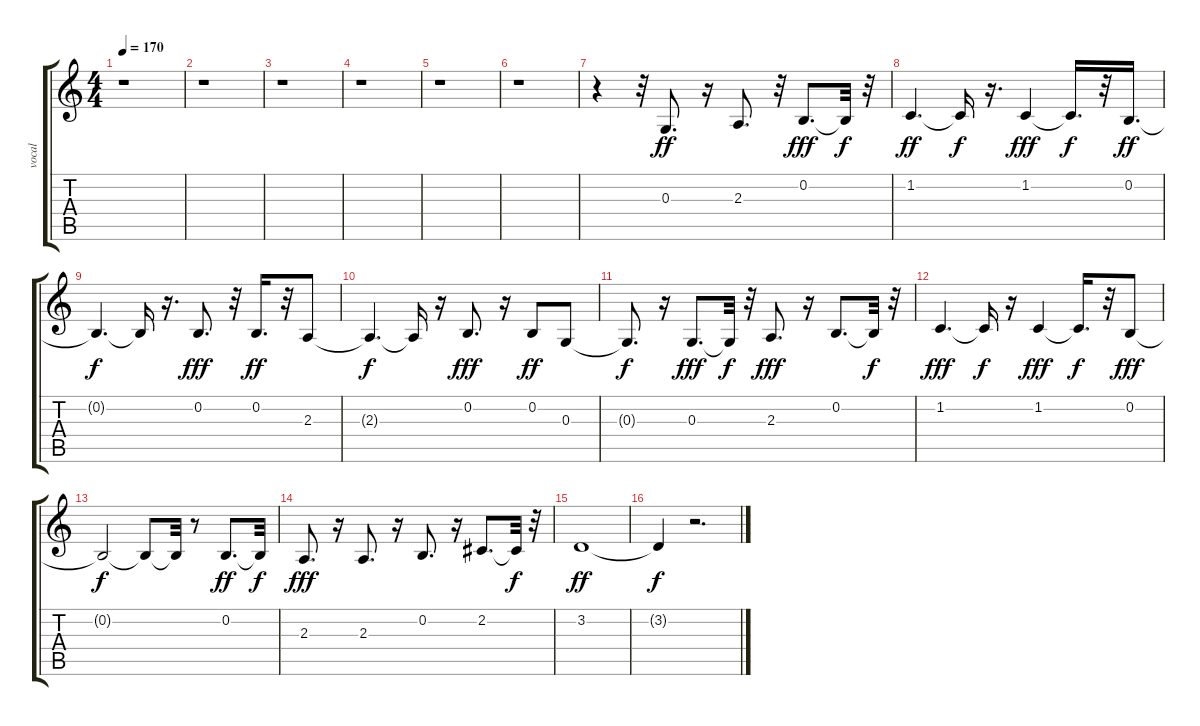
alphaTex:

\track ("vocal   " "vocal   ") {instrument synthvoice}
\staff {score tabs}
\tuning (E4 B3 G3 D3 A2 E2) {hide}
\ts (4 4)
\tempo 170
\clef g2
\ks c
r.1{dy f} |
r.1 |
r.1 |
r.1 |
r.1 |
r.1 |
r.4 r.32 0.3.8{d dy ff} r.16 2.3.8{d} r.32 0.2.8{d dy fff} 0.2{t}.32{dy f} r.32 |
1.2.4{d dy ff} 1.2{t}.16{dy f} r.16{d} 1.2.4{dy fff} 1.2{t}.16{d dy f} r.32 0.2.16{d dy ff} |
0.2{t}.4{d dy f} 0.2{t}.16 r.16{d} 0.2.8{d dy fff} r.32 0.2.16{d dy ff} r.32 2.3.8 |
2.3{t}.4{d dy f} 2.3{t}.16 r.16 0.2.8{d dy fff} r.16 0.2.8{dy ff} 0.3.8 |
0.3{t}.8{d dy f} r.16 0.3.8{d dy fff} 0.3{t}.32{dy f} r.32 2.3.8{d dy fff} r.16 0.2.8{d} 0.2{t}.32{dy f} r.32 |
1.2.4{d dy fff} 1.2{t}.16{dy f} r.16 1.2.4{dy fff} 1.2{t}.16{d dy f} r.32 0.2.8{dy fff} |
0.2{t}.2{dy f} 0.2{t}.8 0.2{t}.32 r.8 0.2.8{d dy ff} 0.2{t}.32{dy f} |
2.3.8{d dy fff} r.16 2.3.8{d} r.16 0.2.8{d} r.16 2.2.8{d} 2.2{t}.32{dy f} r.32 |
3.2.1{dy ff} |
3.2{t}.4{dy f} r.2{d}
